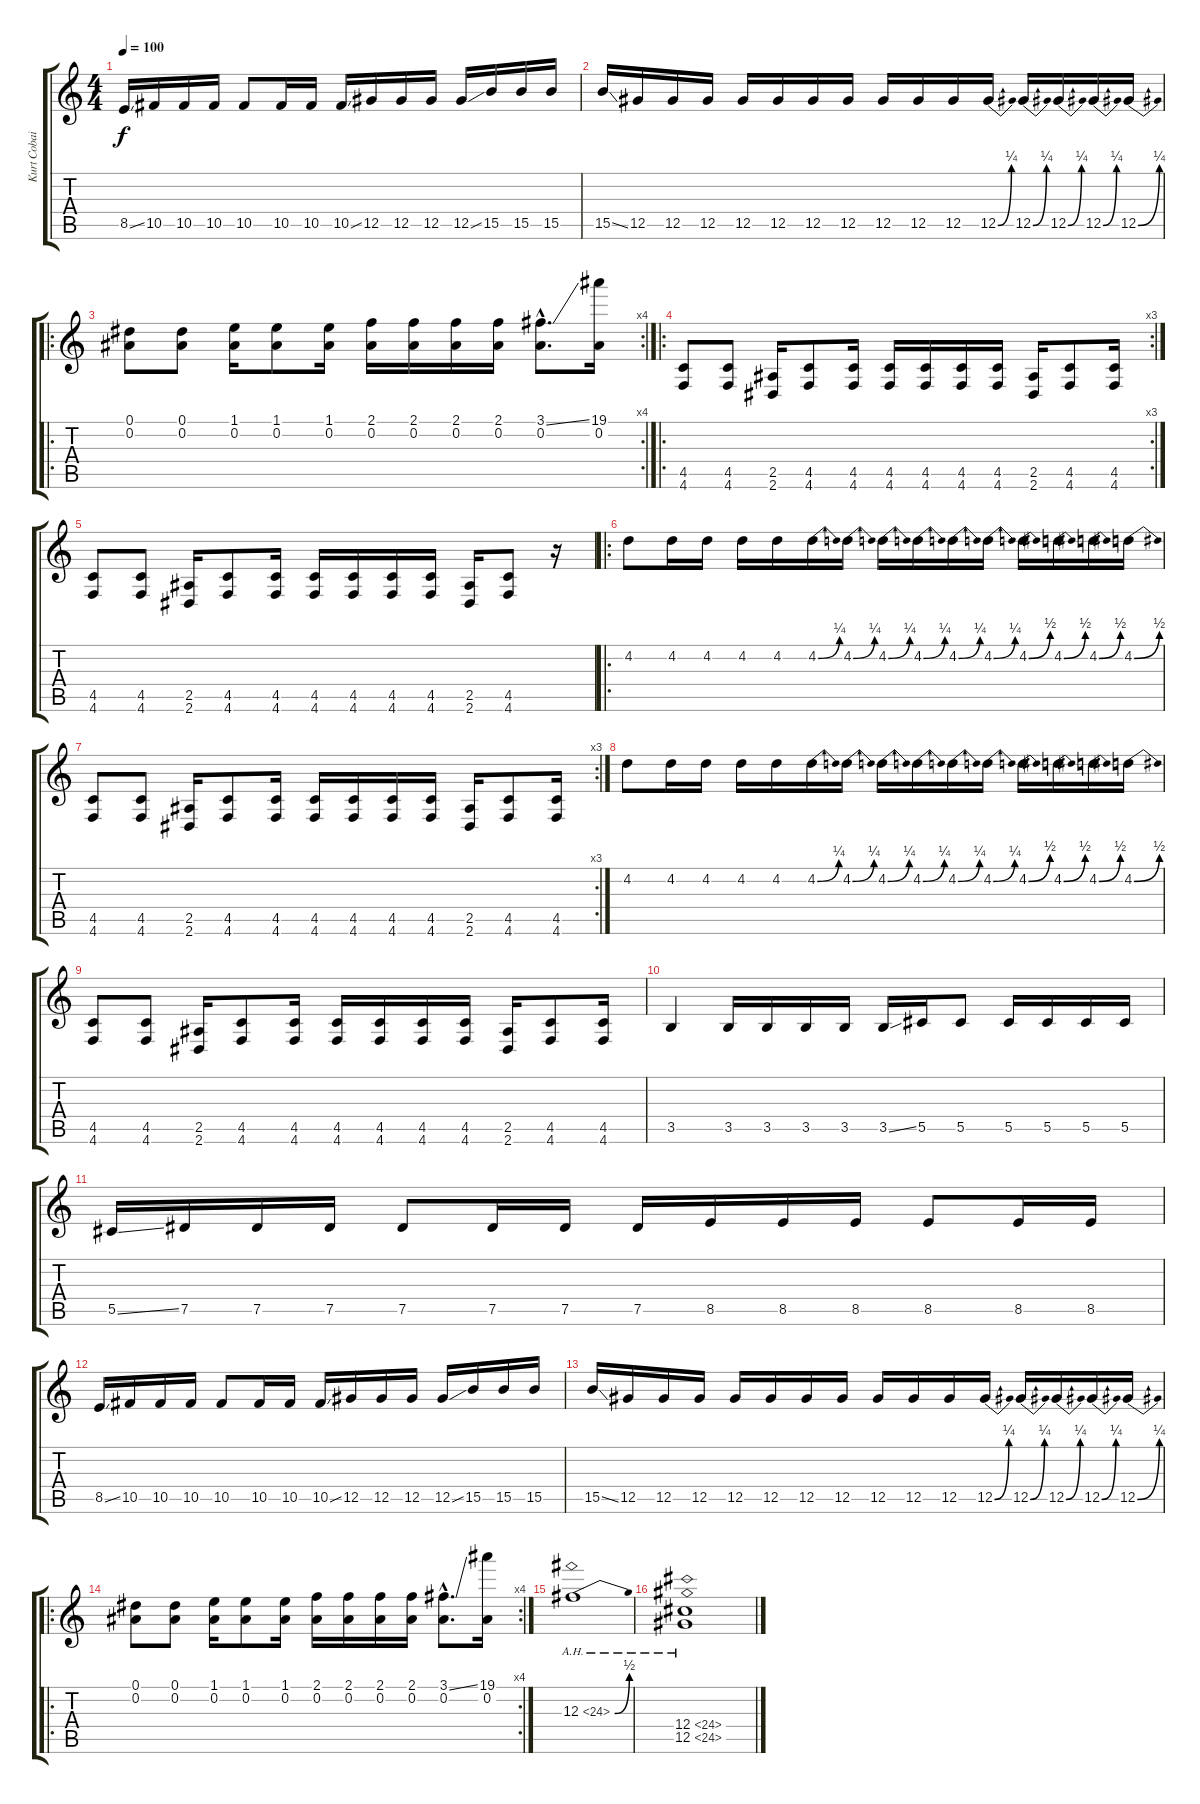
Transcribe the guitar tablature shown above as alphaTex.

\track ("Kurt Cobain" "Kurt Cobai") {instrument distortionguitar}
\staff {score tabs}
\tuning (Eb4 Bb3 Gb3 Db3 Ab2 Db2) {hide}
\ts (4 4)
\tempo 100
\clef g2
\ks c
8.5{ss}.16{dy f} 10.5.16 10.5.16 10.5.16 10.5.8 10.5.16 10.5.16 10.5{ss}.16 12.5.16 12.5.16 12.5.16 12.5{ss}.16 15.5.16 15.5.16 15.5.16 |
15.5{ss}.16 12.5.16 12.5.16 12.5.16 12.5.16 12.5.16 12.5.16 12.5.16 12.5.16 12.5.16 12.5.16 12.5{be (bend 0 0 60 1)}.16 12.5{be (bend 0 0 60 1)}.16 12.5{be (bend 0 0 60 1)}.16 12.5{be (bend 0 0 60 1)}.16 12.5{be (bend 0 0 60 1)}.16 |
\ro
\rc 4
(0.1 0.2).8 (0.1 0.2).8 (1.1 0.2).16 (1.1 0.2).8 (1.1 0.2).16 (2.1 0.2).16 (2.1 0.2).16 (2.1 0.2).16 (2.1 0.2).16 (3.1{ss hac} 0.2{hac}).8{d} (19.1 0.2).16 |
\ro
\rc 3
(4.5 4.6).8 (4.5 4.6).8 (2.5 2.6).16 (4.5 4.6).8 (4.5 4.6).16 (4.5 4.6).16 (4.5 4.6).16 (4.5 4.6).16 (4.5 4.6).16 (2.5 2.6).16 (4.5 4.6).8 (4.5 4.6).16 |
(4.5 4.6).8 (4.5 4.6).8 (2.5 2.6).16 (4.5 4.6).8 (4.5 4.6).16 (4.5 4.6).16 (4.5 4.6).16 (4.5 4.6).16 (4.5 4.6).16 (2.5 2.6).16 (4.5 4.6).8 r.16 |
\ro
4.2.8 4.2.16 4.2.16 4.2.16 4.2.16 4.2{be (bend 0 0 60 1)}.16 4.2{be (bend 0 0 60 1)}.16 4.2{be (bend 0 0 60 1)}.16 4.2{be (bend 0 0 60 1)}.16 4.2{be (bend 0 0 60 1)}.16 4.2{be (bend 0 0 60 1)}.16 4.2{be (bend 0 0 60 2)}.16 4.2{be (bend 0 0 60 2)}.16 4.2{be (bend 0 0 60 2)}.16 4.2{be (bend 0 0 60 2)}.16 |
\rc 3
(4.5 4.6).8 (4.5 4.6).8 (2.5 2.6).16 (4.5 4.6).8 (4.5 4.6).16 (4.5 4.6).16 (4.5 4.6).16 (4.5 4.6).16 (4.5 4.6).16 (2.5 2.6).16 (4.5 4.6).8 (4.5 4.6).16 |
4.2.8 4.2.16 4.2.16 4.2.16 4.2.16 4.2{be (bend 0 0 60 1)}.16 4.2{be (bend 0 0 60 1)}.16 4.2{be (bend 0 0 60 1)}.16 4.2{be (bend 0 0 60 1)}.16 4.2{be (bend 0 0 60 1)}.16 4.2{be (bend 0 0 60 1)}.16 4.2{be (bend 0 0 60 2)}.16 4.2{be (bend 0 0 60 2)}.16 4.2{be (bend 0 0 60 2)}.16 4.2{be (bend 0 0 60 2)}.16 |
(4.5 4.6).8 (4.5 4.6).8 (2.5 2.6).16 (4.5 4.6).8 (4.5 4.6).16 (4.5 4.6).16 (4.5 4.6).16 (4.5 4.6).16 (4.5 4.6).16 (2.5 2.6).16 (4.5 4.6).8 (4.5 4.6).16 |
3.5.4 3.5.16 3.5.16 3.5.16 3.5.16 3.5{ss}.16 5.5.16 5.5.8 5.5.16 5.5.16 5.5.16 5.5.16 |
5.5{ss}.16 7.5.16 7.5.16 7.5.16 7.5.8 7.5.16 7.5.16 7.5.16 8.5.16 8.5.16 8.5.16 8.5.8 8.5.16 8.5.16 |
8.5{ss}.16 10.5.16 10.5.16 10.5.16 10.5.8 10.5.16 10.5.16 10.5{ss}.16 12.5.16 12.5.16 12.5.16 12.5{ss}.16 15.5.16 15.5.16 15.5.16 |
15.5{ss}.16 12.5.16 12.5.16 12.5.16 12.5.16 12.5.16 12.5.16 12.5.16 12.5.16 12.5.16 12.5.16 12.5{be (bend 0 0 60 1)}.16 12.5{be (bend 0 0 60 1)}.16 12.5{be (bend 0 0 60 1)}.16 12.5{be (bend 0 0 60 1)}.16 12.5{be (bend 0 0 60 1)}.16 |
\ro
\rc 4
(0.1 0.2).8 (0.1 0.2).8 (1.1 0.2).16 (1.1 0.2).8 (1.1 0.2).16 (2.1 0.2).16 (2.1 0.2).16 (2.1 0.2).16 (2.1 0.2).16 (3.1{ss hac} 0.2{hac}).8{d} (19.1 0.2).16 |
12.3{be (bend 0 0 60 2) ah 12}.1 |
(12.4{ah 12} 12.5{ah 12}).1
